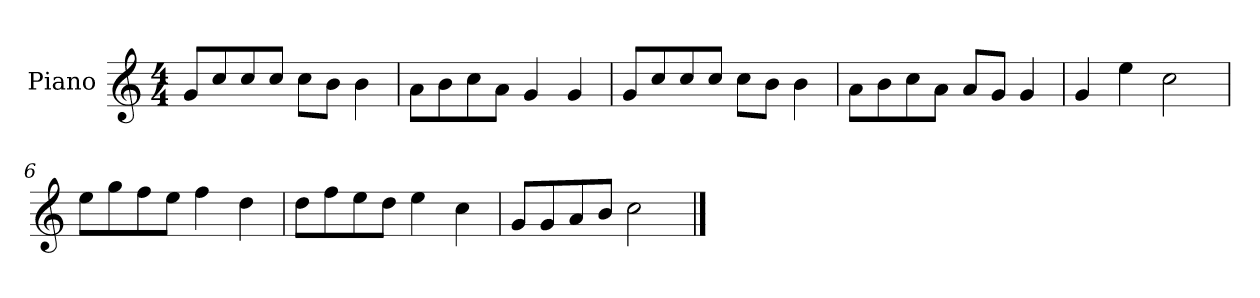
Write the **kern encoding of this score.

**kern
*part1
*staff1
*I"Piano
*I'P-no
*clefG2
*k[]
*M4/4
*MM90
=1
8g/L
8cc/
8cc/
8cc/J
8cc\L
8b\J
4b\
=2
8a\L
8b\
8cc\
8a\J
4g/
4g/
=3
8g/L
8cc/
8cc/
8cc/J
8cc\L
8b\J
4b\
=4
8a\L
8b\
8cc\
8a\J
8a/L
8g/J
4g/
=5
4g/
4ee\
2cc\
=6
8ee\L
8gg\
8ff\
8ee\J
4ff\
4dd\
!!LO:LB:g=z
=7
8dd\L
8ff\
8ee\
8dd\J
4ee\
4cc\
=8
8g/L
8g/
8a/
8b/J
2cc\
==
*-
